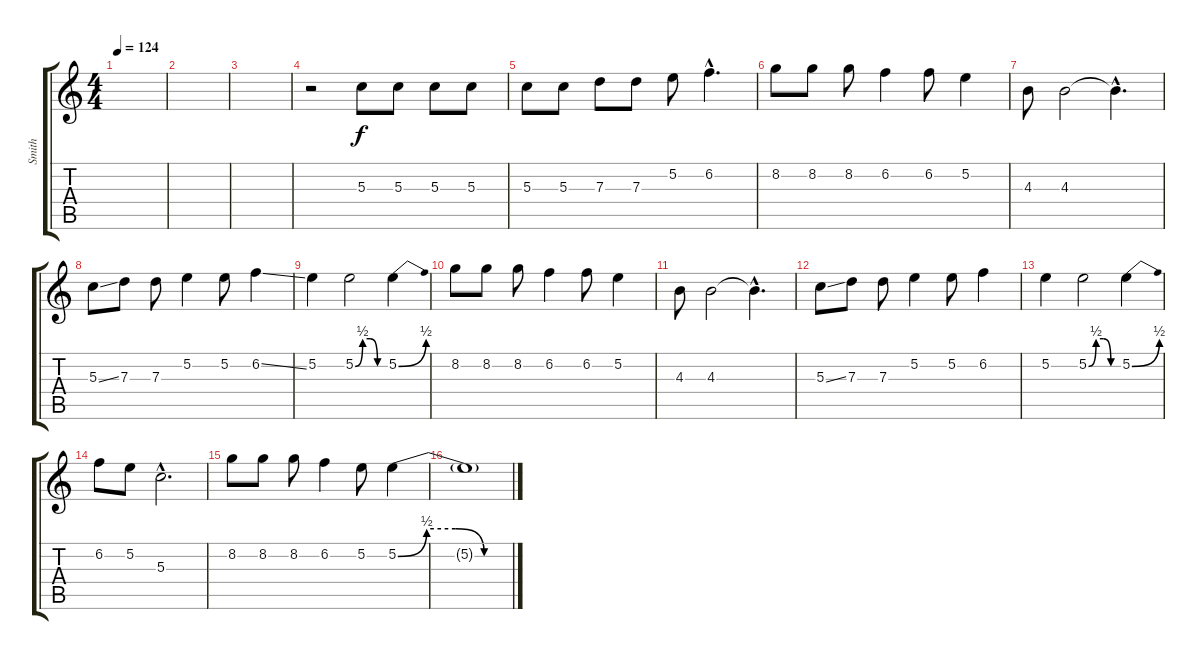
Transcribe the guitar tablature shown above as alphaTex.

\track ("Smith" "Smith") {instrument overdrivenguitar}
\staff {score tabs}
\tuning (E4 B3 G3 D3 A2 E2) {hide}
\ts (4 4)
\tempo 124
\clef g2
\ks c
|
|
|
r.2 5.3.8{volume 7} 5.3.8 5.3.8{volume 9} 5.3.8 |
5.3.8 5.3.8{volume 12} 7.3.8 7.3.8 5.2.8 6.2{hac}.4{d} |
8.2.8 8.2.8 8.2.8 6.2.4 6.2.8 5.2.4 |
4.3.8 4.3.2 4.3{hac t}.4{d} |
5.3{ss}.8 7.3.8 7.3.8 5.2.4 5.2.8 6.2{ss}.4 |
5.2.4 5.2{be (custom 0 0 15 2 30 2 45 0 60 0)}.2 5.2{be (bend 0 0 60 2)}.4 |
8.2.8 8.2.8 8.2.8 6.2.4 6.2.8 5.2.4 |
4.3.8 4.3.2 4.3{hac t}.4{d} |
5.3{ss}.8 7.3.8 7.3.8 5.2.4 5.2.8 6.2.4 |
5.2.4 5.2{be (custom 0 0 15 2 30 2 45 0 60 0)}.2 5.2{be (bend 0 0 60 2)}.4 |
6.2.8{volume 11} 5.2.8 5.3{hac}.2{d} |
8.2.8{volume 10} 8.2.8 8.2.8 6.2.4 5.2.8 5.2{be (custom 0 0 15 2 30 2 45 0 60 0)}.4 |
5.2{t}.1
